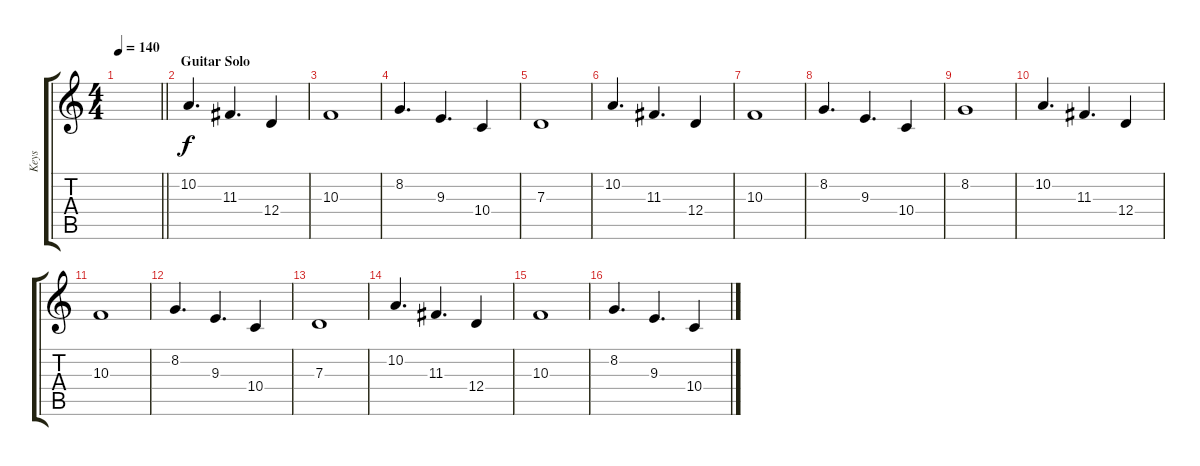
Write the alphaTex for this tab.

\track ("Keys" "Keys") {instrument pad3polysynth}
\staff {score tabs}
\tuning (E4 B3 G3 D3 A2 E2) {hide}
\ts (4 4)
\tempo 140
\clef g2
\barLineRight lightlight
\ks c
|
\section ("" "Guitar Solo")
10.2.4{d} 11.3.4{d} 12.4.4 |
10.3.1 |
8.2.4{d} 9.3.4{d} 10.4.4 |
7.3.1 |
10.2.4{d} 11.3.4{d} 12.4.4 |
10.3.1 |
8.2.4{d} 9.3.4{d} 10.4.4 |
8.2.1 |
10.2.4{d} 11.3.4{d} 12.4.4 |
10.3.1 |
8.2.4{d} 9.3.4{d} 10.4.4 |
7.3.1 |
10.2.4{d} 11.3.4{d} 12.4.4 |
10.3.1 |
8.2.4{d} 9.3.4{d} 10.4.4
